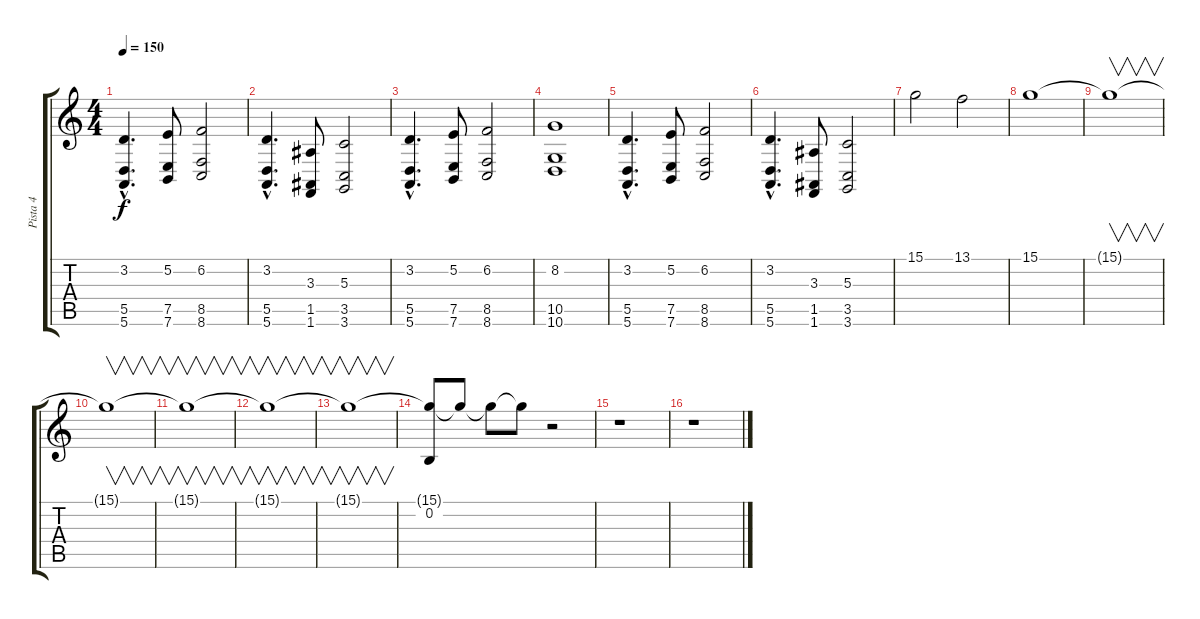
\track ("Pista 4" "Pista 4") {instrument lead2sawtooth}
\staff {score tabs}
\tuning (E4 B3 G3 D3 A2 E2) {hide}
\ts (4 4)
\tempo 150
\clef g2
\ks c
(3.2{hac} 5.5{hac} 5.6{hac}).4{d dy f} (5.2 7.5 7.6).8 (6.2 8.5 8.6).2 |
(3.2{hac} 5.5{hac} 5.6{hac}).4{d} (3.3 1.5 1.6).8 (5.3 3.5 3.6).2 |
(3.2{hac} 5.5{hac} 5.6{hac}).4{d} (5.2 7.5 7.6).8 (6.2 8.5 8.6).2 |
(8.2 10.5 10.6).1 |
(3.2{hac} 5.5{hac} 5.6{hac}).4{d} (5.2 7.5 7.6).8 (6.2 8.5 8.6).2 |
(3.2{hac} 5.5{hac} 5.6{hac}).4{d} (3.3 1.5 1.6).8 (5.3 3.5 3.6).2 |
15.1.2 13.1.2 |
15.1.1 |
15.1{t}.1{v} |
15.1{t}.1{v} |
15.1{t}.1{v} |
15.1{t}.1{v} |
15.1{t}.1{v} |
(15.1{t} 0.2).8{volume 16} 15.1{t}.8{volume 14} 15.1{t}.8{volume 10} 15.1{t}.8{volume 8} r.2{volume 8} |
r.1 |
r.1
